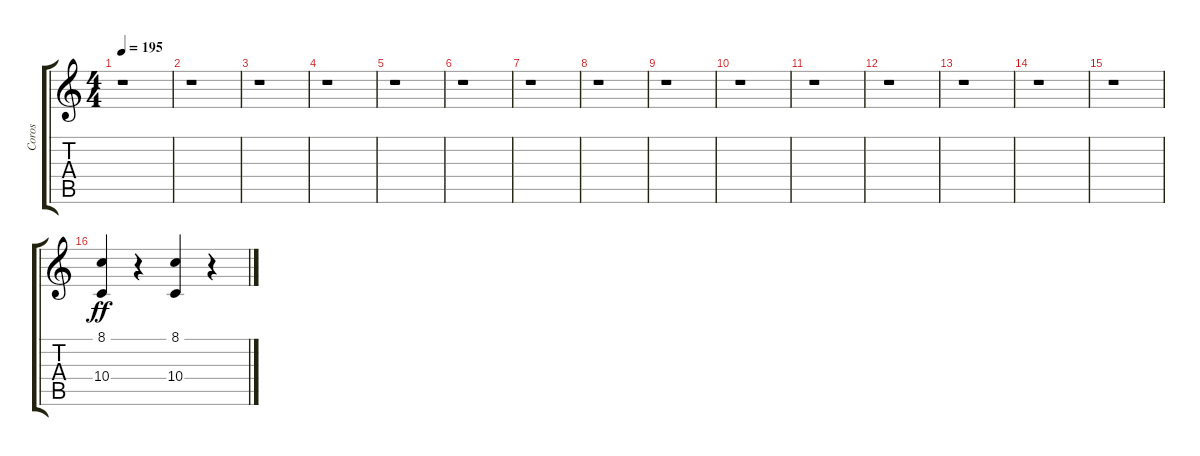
\track ("Coros" "Coros") {instrument orchestrahit}
\staff {score tabs}
\tuning (E4 B3 G3 D3 A2 E2) {hide}
\ts (4 4)
\tempo 195
\clef g2
\ks c
r.1{dy ff instrument orchestrahit} |
r.1 |
r.1 |
r.1 |
r.1 |
r.1 |
r.1 |
r.1 |
r.1 |
r.1 |
r.1 |
r.1 |
r.1 |
r.1 |
r.1 |
(8.1 10.4).4 r.4 (8.1 10.4).4 r.4
